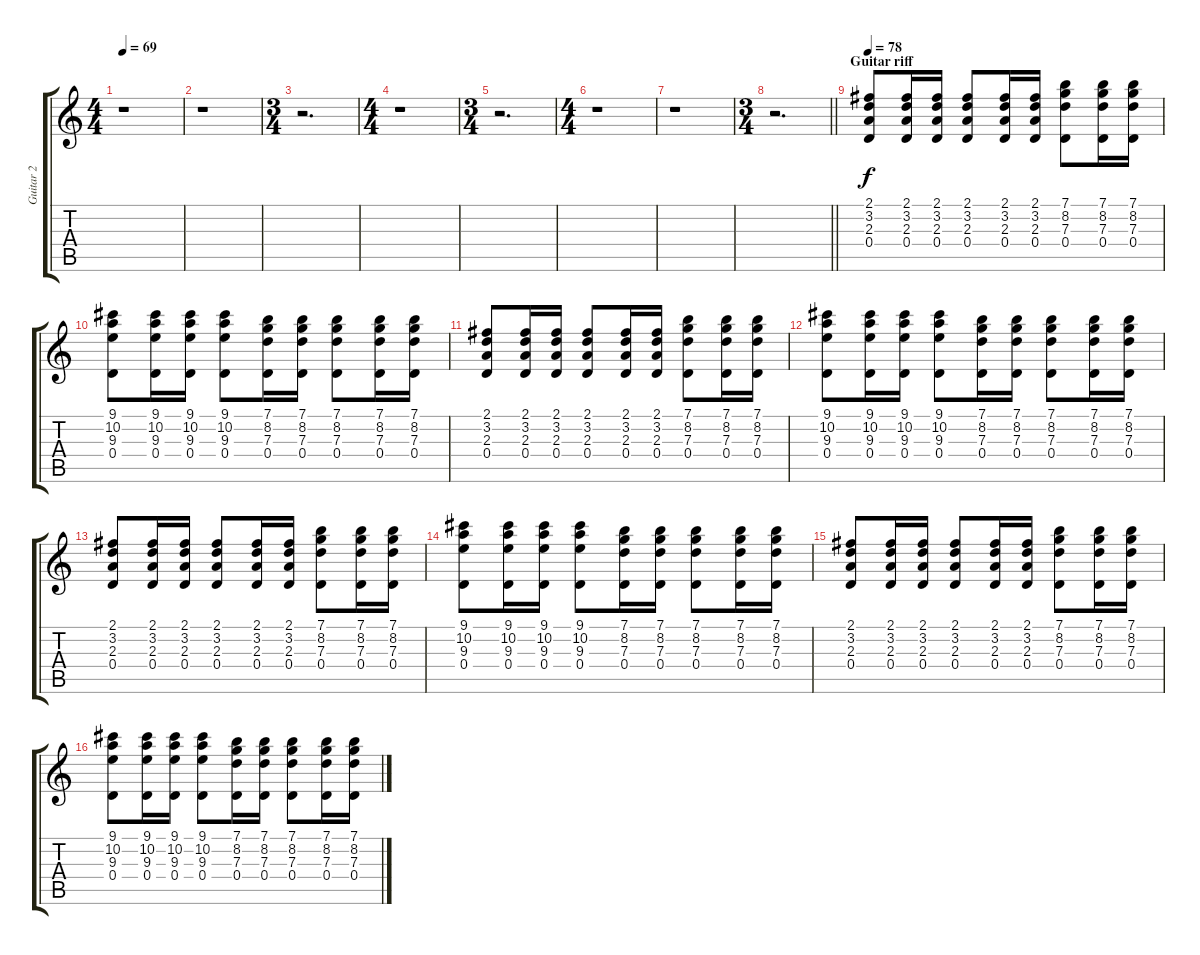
\track ("Guitar 2" "Guitar 2") {instrument acousticguitarsteel}
\staff {score tabs}
\tuning (E4 B3 G3 D3 A2 E2) {hide}
\ts (4 4)
\tempo 69
\clef g2
\ks c
r.1{dy f} |
r.1 |
\ts (3 4)
r.2{d} |
\ts (4 4)
r.1 |
\ts (3 4)
r.2{d} |
\ts (4 4)
r.1 |
r.1 |
\ts (3 4)
\barLineRight lightlight
r.2{d} |
\section ("" "Guitar riff")
\tempo 78
(2.1 3.2 2.3 0.4).8 (2.1 3.2 2.3 0.4).16 (2.1 3.2 2.3 0.4).16 (2.1 3.2 2.3 0.4).8 (2.1 3.2 2.3 0.4).16 (2.1 3.2 2.3 0.4).16 (7.1 8.2 7.3 0.4).8 (7.1 8.2 7.3 0.4).16 (7.1 8.2 7.3 0.4).16 |
(9.1 10.2 9.3 0.4).8 (9.1 10.2 9.3 0.4).16 (9.1 10.2 9.3 0.4).16 (9.1 10.2 9.3 0.4).8 (7.1 8.2 7.3 0.4).16 (7.1 8.2 7.3 0.4).16 (7.1 8.2 7.3 0.4).8 (7.1 8.2 7.3 0.4).16 (7.1 8.2 7.3 0.4).16 |
(2.1 3.2 2.3 0.4).8 (2.1 3.2 2.3 0.4).16 (2.1 3.2 2.3 0.4).16 (2.1 3.2 2.3 0.4).8 (2.1 3.2 2.3 0.4).16 (2.1 3.2 2.3 0.4).16 (7.1 8.2 7.3 0.4).8 (7.1 8.2 7.3 0.4).16 (7.1 8.2 7.3 0.4).16 |
(9.1 10.2 9.3 0.4).8 (9.1 10.2 9.3 0.4).16 (9.1 10.2 9.3 0.4).16 (9.1 10.2 9.3 0.4).8 (7.1 8.2 7.3 0.4).16 (7.1 8.2 7.3 0.4).16 (7.1 8.2 7.3 0.4).8 (7.1 8.2 7.3 0.4).16 (7.1 8.2 7.3 0.4).16 |
(2.1 3.2 2.3 0.4).8 (2.1 3.2 2.3 0.4).16 (2.1 3.2 2.3 0.4).16 (2.1 3.2 2.3 0.4).8 (2.1 3.2 2.3 0.4).16 (2.1 3.2 2.3 0.4).16 (7.1 8.2 7.3 0.4).8 (7.1 8.2 7.3 0.4).16 (7.1 8.2 7.3 0.4).16 |
(9.1 10.2 9.3 0.4).8 (9.1 10.2 9.3 0.4).16 (9.1 10.2 9.3 0.4).16 (9.1 10.2 9.3 0.4).8 (7.1 8.2 7.3 0.4).16 (7.1 8.2 7.3 0.4).16 (7.1 8.2 7.3 0.4).8 (7.1 8.2 7.3 0.4).16 (7.1 8.2 7.3 0.4).16 |
(2.1 3.2 2.3 0.4).8 (2.1 3.2 2.3 0.4).16 (2.1 3.2 2.3 0.4).16 (2.1 3.2 2.3 0.4).8 (2.1 3.2 2.3 0.4).16 (2.1 3.2 2.3 0.4).16 (7.1 8.2 7.3 0.4).8 (7.1 8.2 7.3 0.4).16 (7.1 8.2 7.3 0.4).16 |
(9.1 10.2 9.3 0.4).8 (9.1 10.2 9.3 0.4).16 (9.1 10.2 9.3 0.4).16 (9.1 10.2 9.3 0.4).8 (7.1 8.2 7.3 0.4).16 (7.1 8.2 7.3 0.4).16 (7.1 8.2 7.3 0.4).8 (7.1 8.2 7.3 0.4).16 (7.1 8.2 7.3 0.4).16
